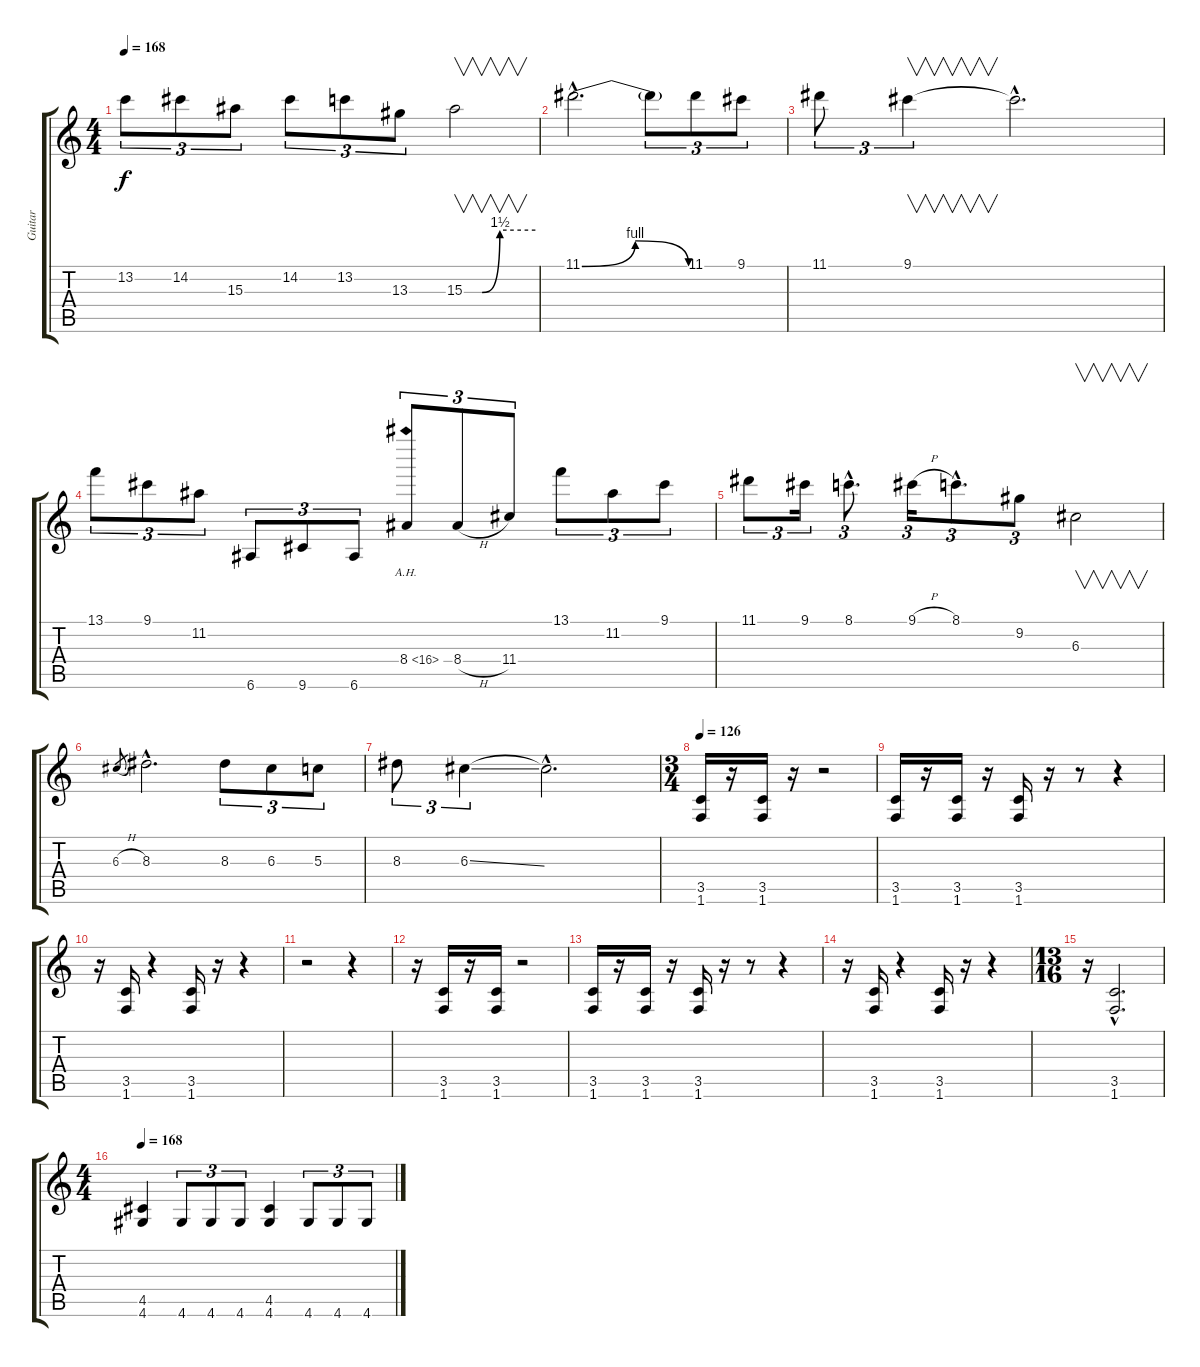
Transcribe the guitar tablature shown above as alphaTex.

\track ("Guitar" "Guitar") {instrument distortionguitar}
\staff {score tabs}
\tuning (E4 B3 G3 D3 A2 E2) {hide}
\ts (4 4)
\tempo 168
\clef g2
\ks c
13.2.8{tu (3 2) dy f} 14.2.8{tu (3 2)} 15.3.8{tu (3 2)} 14.2.8{tu (3 2)} 13.2.8{tu (3 2)} 13.3.8{tu (3 2)} 15.3{be (custom 0 0 15 0 30 6 60 6)}.2{v} |
11.1{be (bendrelease 0 0 5 4 45 4 60 0) hac}.2{d} 11.1{t}.8{tu (3 2)} 11.1.8{tu (3 2)} 9.1.8{tu (3 2)} |
11.1.8{tu (3 2)} 9.1.4{v tu (3 2)} 9.1{hac t}.2{d} |
13.1.8{tu (3 2)} 9.1.8{tu (3 2)} 11.2.8{tu (3 2)} 6.6.8{tu (3 2)} 9.6.8{tu (3 2)} 6.6.8{tu (3 2)} 8.4{ah 8}.8{tu (3 2)} 8.4{h}.8{tu (3 2)} 11.4.8{tu (3 2)} 13.1.8{tu (3 2)} 11.2.8{tu (3 2)} 9.1.8{tu (3 2)} |
11.1.8{tu (3 2)} 9.1.16{tu (3 2)} 8.1{hac}.8{d tu (3 2)} 9.1{h}.16{tu (3 2)} 8.1{hac}.8{d tu (3 2)} 9.2.8{tu (3 2)} 6.3.2{v} |
6.3{h}.8{gr} 8.3{hac}.2{d} 8.3.8{tu (3 2)} 6.3.8{tu (3 2)} 5.3.8{tu (3 2)} |
8.3.8{tu (3 2)} 6.3{ss}.4{tu (3 2)} 6.3{hac t}.2{d} |
\ts (3 4)
\tempo 126
(3.5 1.6).16 r.16 (3.5 1.6).16 r.16 r.2 |
(3.5 1.6).16 r.16 (3.5 1.6).16 r.16 (3.5 1.6).16 r.16 r.8 r.4 |
r.16 (3.5 1.6).16 r.4 (3.5 1.6).16 r.16 r.4 |
r.2 r.4 |
r.16 (3.5 1.6).16 r.16 (3.5 1.6).16 r.2 |
(3.5 1.6).16 r.16 (3.5 1.6).16 r.16 (3.5 1.6).16 r.16 r.8 r.4 |
r.16 (3.5 1.6).16 r.4 (3.5 1.6).16 r.16 r.4 |
\ts (13 16)
r.16 (3.5{hac} 1.6{hac}).2{d} |
\ts (4 4)
\tempo 168
(4.5 4.6).4 4.6.8{tu (3 2)} 4.6.8{tu (3 2)} 4.6.8{tu (3 2)} (4.5 4.6).4 4.6.8{tu (3 2)} 4.6.8{tu (3 2)} 4.6.8{tu (3 2)}
